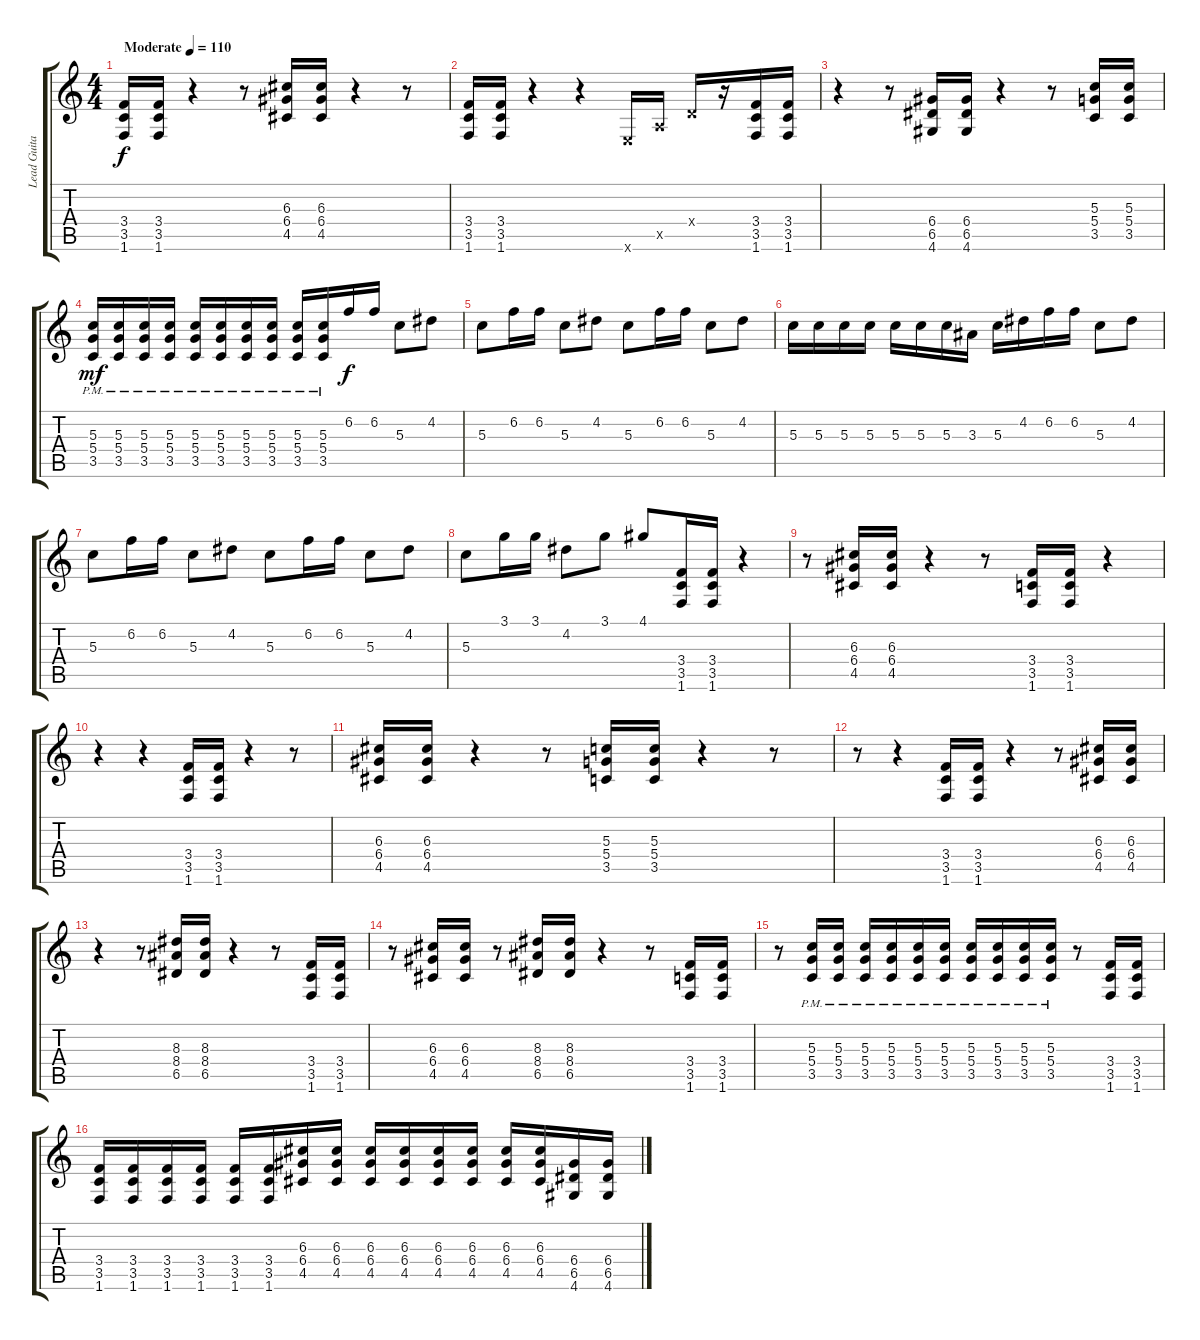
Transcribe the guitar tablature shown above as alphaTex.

\track ("Lead Guitar" "Lead Guita") {instrument distortionguitar}
\staff {score tabs}
\tuning (E4 B3 G3 D3 A2 E2) {hide}
\ts (4 4)
\tempo (110 "Moderate")
\clef g2
\ks c
(3.4 3.5 1.6).16{dy f instrument distortionguitar} (3.4 3.5 1.6).16 r.4 r.8 (6.3 6.4 4.5).16 (6.3 6.4 4.5).16 r.4 r.8 |
(3.4 3.5 1.6).16 (3.4 3.5 1.6).16 r.4 r.4 0.6{x}.16 0.5{x}.16 0.4{x}.16 r.16 (3.4 3.5 1.6).16 (3.4 3.5 1.6).16 |
r.4 r.8 (6.4 6.5 4.6).16 (6.4 6.5 4.6).16 r.4 r.8 (5.3 5.4 3.5).16 (5.3 5.4 3.5).16 |
(5.3{pm} 5.4{pm} 3.5{pm}).16{dy mf} (5.3{pm} 5.4{pm} 3.5{pm}).16 (5.3{pm} 5.4{pm} 3.5{pm}).16 (5.3{pm} 5.4{pm} 3.5{pm}).16 (5.3{pm} 5.4{pm} 3.5{pm}).16 (5.3{pm} 5.4{pm} 3.5{pm}).16 (5.3{pm} 5.4{pm} 3.5{pm}).16 (5.3{pm} 5.4{pm} 3.5{pm}).16 (5.3{pm} 5.4{pm} 3.5{pm}).16 (5.3{pm} 5.4{pm} 3.5{pm}).16 6.2.16{dy f} 6.2.16 5.3.8 4.2.8 |
5.3.8 6.2.16 6.2.16 5.3.8 4.2.8 5.3.8 6.2.16 6.2.16 5.3.8 4.2.8 |
5.3.16 5.3.16 5.3.16 5.3.16 5.3.16 5.3.16 5.3.16 3.3.16 5.3.16 4.2.16 6.2.16 6.2.16 5.3.8 4.2.8 |
5.3.8 6.2.16 6.2.16 5.3.8 4.2.8 5.3.8 6.2.16 6.2.16 5.3.8 4.2.8 |
5.3.8 3.1.16 3.1.16 4.2.8 3.1.8 4.1.8 (3.4 3.5 1.6).16 (3.4 3.5 1.6).16 r.4 |
r.8 (6.3 6.4 4.5).16 (6.3 6.4 4.5).16 r.4 r.8 (3.4 3.5 1.6).16 (3.4 3.5 1.6).16 r.4 |
r.4 r.4 (3.4 3.5 1.6).16 (3.4 3.5 1.6).16 r.4 r.8 |
(6.3 6.4 4.5).16 (6.3 6.4 4.5).16 r.4 r.8 (5.3 5.4 3.5).16 (5.3 5.4 3.5).16 r.4 r.8 |
r.8 r.4 (3.4 3.5 1.6).16 (3.4 3.5 1.6).16 r.4 r.8 (6.3 6.4 4.5).16 (6.3 6.4 4.5).16 |
r.4 r.8 (8.3 8.4 6.5).16 (8.3 8.4 6.5).16 r.4 r.8 (3.4 3.5 1.6).16 (3.4 3.5 1.6).16 |
r.8 (6.3 6.4 4.5).16 (6.3 6.4 4.5).16 r.8 (8.3 8.4 6.5).16 (8.3 8.4 6.5).16 r.4 r.8 (3.4 3.5 1.6).16 (3.4 3.5 1.6).16 |
r.8 (5.3{pm} 5.4{pm} 3.5{pm}).16 (5.3{pm} 5.4{pm} 3.5{pm}).16 (5.3{pm} 5.4{pm} 3.5{pm}).16 (5.3{pm} 5.4{pm} 3.5{pm}).16 (5.3{pm} 5.4{pm} 3.5{pm}).16 (5.3{pm} 5.4{pm} 3.5{pm}).16 (5.3{pm} 5.4{pm} 3.5{pm}).16 (5.3{pm} 5.4{pm} 3.5{pm}).16 (5.3{pm} 5.4{pm} 3.5{pm}).16 (5.3{pm} 5.4{pm} 3.5{pm}).16 r.8 (3.4 3.5 1.6).16 (3.4 3.5 1.6).16 |
(3.4 3.5 1.6).16 (3.4 3.5 1.6).16 (3.4 3.5 1.6).16 (3.4 3.5 1.6).16 (3.4 3.5 1.6).16 (3.4 3.5 1.6).16 (6.3 6.4 4.5).16 (6.3 6.4 4.5).16 (6.3 6.4 4.5).16 (6.3 6.4 4.5).16 (6.3 6.4 4.5).16 (6.3 6.4 4.5).16 (6.3 6.4 4.5).16 (6.3 6.4 4.5).16 (6.4 6.5 4.6).16 (6.4 6.5 4.6).16
